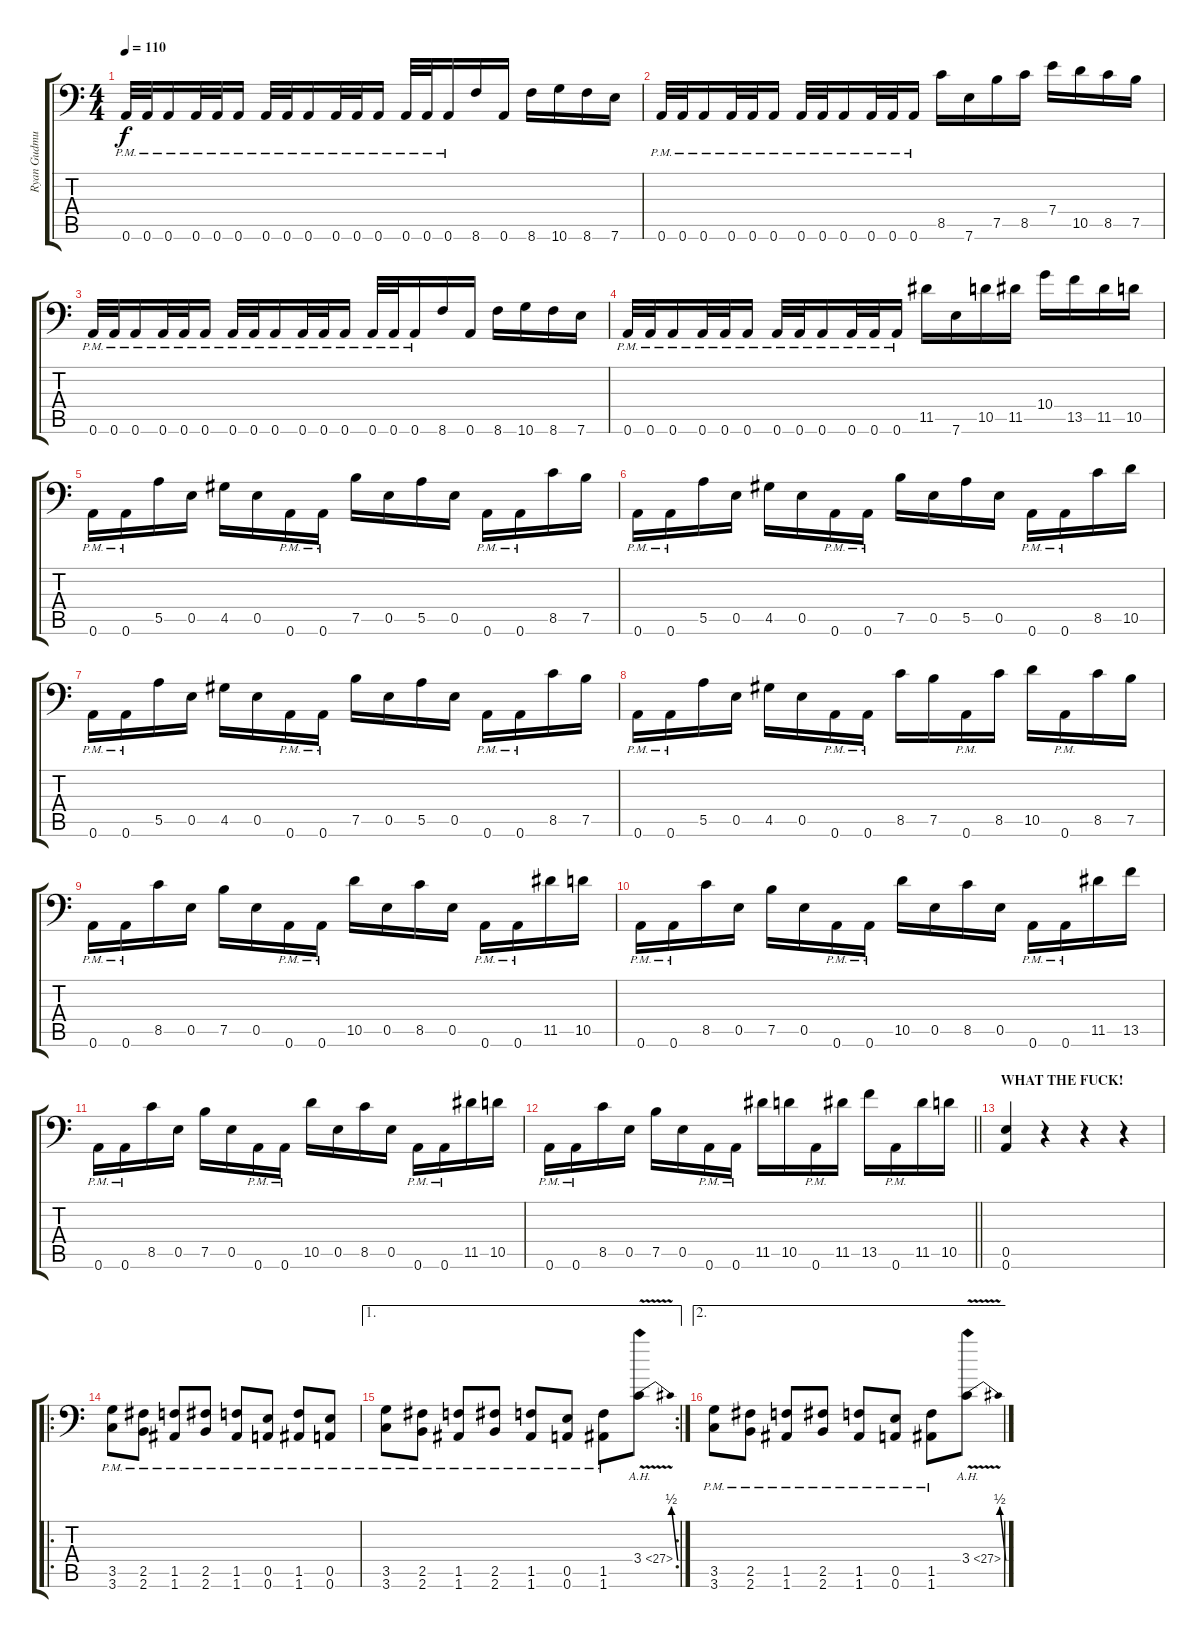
\track ("Ryan Gudmunds" "Ryan Gudmu") {instrument distortionguitar}
\staff {score tabs}
\tuning (B3 Gb3 D3 A2 E2 A1) {hide}
\ts (4 4)
\tempo 110
\clef f4
\ks c
0.6{pm}.32{dy f} 0.6{pm}.32 0.6{pm}.16 0.6{pm}.32 0.6{pm}.32 0.6{pm}.16 0.6{pm}.32 0.6{pm}.32 0.6{pm}.16 0.6{pm}.32 0.6{pm}.32 0.6{pm}.16 0.6{pm}.32 0.6{pm}.32 0.6{pm}.16 8.6.16 0.6.16 8.6.16 10.6.16 8.6.16 7.6.16 |
0.6{pm}.32 0.6{pm}.32 0.6{pm}.16 0.6{pm}.32 0.6{pm}.32 0.6{pm}.16 0.6{pm}.32 0.6{pm}.32 0.6{pm}.16 0.6{pm}.32 0.6{pm}.32 0.6{pm}.16 8.5.16 7.6.16 7.5.16 8.5.16 7.4.16 10.5.16 8.5.16 7.5.16 |
0.6{pm}.32 0.6{pm}.32 0.6{pm}.16 0.6{pm}.32 0.6{pm}.32 0.6{pm}.16 0.6{pm}.32 0.6{pm}.32 0.6{pm}.16 0.6{pm}.32 0.6{pm}.32 0.6{pm}.16 0.6{pm}.32 0.6{pm}.32 0.6{pm}.16 8.6.16 0.6.16 8.6.16 10.6.16 8.6.16 7.6.16 |
0.6{pm}.32 0.6{pm}.32 0.6{pm}.16 0.6{pm}.32 0.6{pm}.32 0.6{pm}.16 0.6{pm}.32 0.6{pm}.32 0.6{pm}.16 0.6{pm}.32 0.6{pm}.32 0.6{pm}.16 11.5.16 7.6.16 10.5.16 11.5.16 10.4.16 13.5.16 11.5.16 10.5.16 |
0.6{pm}.16 0.6{pm}.16 5.5.16 0.5.16 4.5.16 0.5.16 0.6{pm}.16 0.6{pm}.16 7.5.16 0.5.16 5.5.16 0.5.16 0.6{pm}.16 0.6{pm}.16 8.5.16 7.5.16 |
0.6{pm}.16 0.6{pm}.16 5.5.16 0.5.16 4.5.16 0.5.16 0.6{pm}.16 0.6{pm}.16 7.5.16 0.5.16 5.5.16 0.5.16 0.6{pm}.16 0.6{pm}.16 8.5.16 10.5.16 |
0.6{pm}.16 0.6{pm}.16 5.5.16 0.5.16 4.5.16 0.5.16 0.6{pm}.16 0.6{pm}.16 7.5.16 0.5.16 5.5.16 0.5.16 0.6{pm}.16 0.6{pm}.16 8.5.16 7.5.16 |
0.6{pm}.16 0.6{pm}.16 5.5.16 0.5.16 4.5.16 0.5.16 0.6{pm}.16 0.6{pm}.16 8.5.16 7.5.16 0.6{pm}.16 8.5.16 10.5.16 0.6{pm}.16 8.5.16 7.5.16 |
0.6{pm}.16 0.6{pm}.16 8.5.16 0.5.16 7.5.16 0.5.16 0.6{pm}.16 0.6{pm}.16 10.5.16 0.5.16 8.5.16 0.5.16 0.6{pm}.16 0.6{pm}.16 11.5.16 10.5.16 |
0.6{pm}.16 0.6{pm}.16 8.5.16 0.5.16 7.5.16 0.5.16 0.6{pm}.16 0.6{pm}.16 10.5.16 0.5.16 8.5.16 0.5.16 0.6{pm}.16 0.6{pm}.16 11.5.16 13.5.16 |
0.6{pm}.16 0.6{pm}.16 8.5.16 0.5.16 7.5.16 0.5.16 0.6{pm}.16 0.6{pm}.16 10.5.16 0.5.16 8.5.16 0.5.16 0.6{pm}.16 0.6{pm}.16 11.5.16 10.5.16 |
\barLineRight lightlight
0.6{pm}.16 0.6{pm}.16 8.5.16 0.5.16 7.5.16 0.5.16 0.6{pm}.16 0.6{pm}.16 11.5.16 10.5.16 0.6{pm}.16 11.5.16 13.5.16 0.6{pm}.16 11.5.16 10.5.16 |
\section ("" "WHAT THE FUCK!")
(0.5 0.6).4 r.4 r.4 r.4 |
\ro
(3.5{pm} 3.6{pm}).8 (2.5{pm} 2.6{pm}).8 (1.5{pm} 1.6{pm}).8 (2.5{pm} 2.6{pm}).8 (1.5{pm} 1.6{pm}).8 (0.5{pm} 0.6{pm}).8 (1.5{pm} 1.6{pm}).8 (0.5{pm} 0.6{pm}).8 |
\ae 1
\rc 2
(3.5{pm} 3.6{pm}).8 (2.5{pm} 2.6{pm}).8 (1.5{pm} 1.6{pm}).8 (2.5{pm} 2.6{pm}).8 (1.5{pm} 1.6{pm}).8 (0.5{pm} 0.6{pm}).8 (1.5{pm} 1.6{pm}).8 3.4{be (bend 0 0 60 2) ah 24 v}.8 |
\ae 2
(3.5{pm} 3.6{pm}).8 (2.5{pm} 2.6{pm}).8 (1.5{pm} 1.6{pm}).8 (2.5{pm} 2.6{pm}).8 (1.5{pm} 1.6{pm}).8 (0.5{pm} 0.6{pm}).8 (1.5{pm} 1.6{pm}).8 3.4{be (bend 0 0 60 2) ah 24 v}.8
